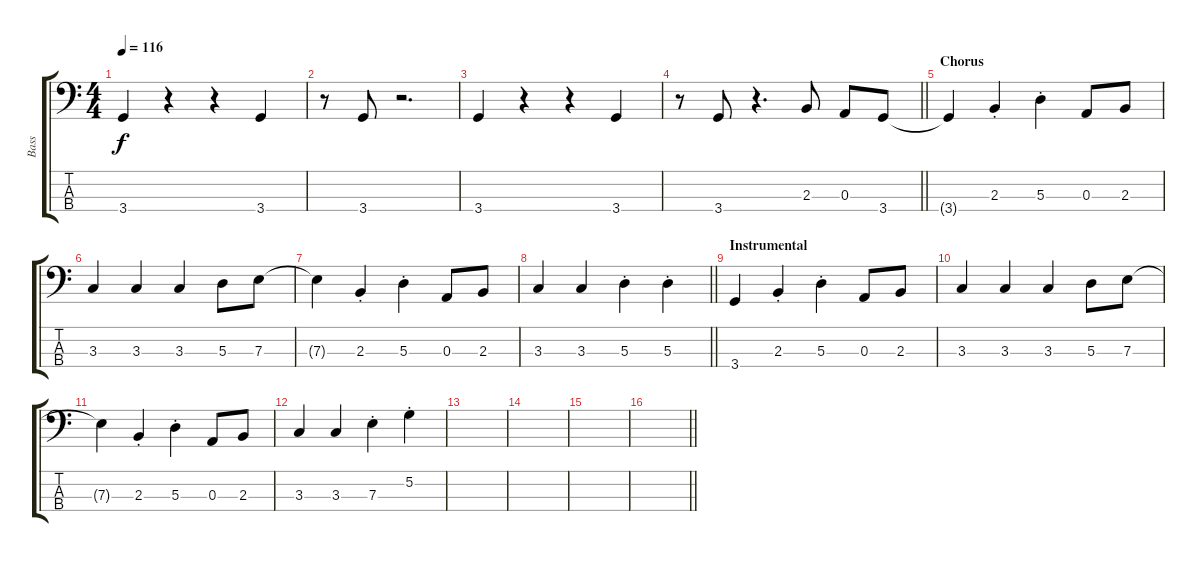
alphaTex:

\track ("Bass" "Bass") {instrument electricbassfinger}
\staff {score tabs}
\tuning (G2 D2 A1 E1) {hide}
\ts (4 4)
\tempo 116
\clef f4
\ks c
3.4.4{dy f} r.4 r.4 3.4.4 |
r.8 3.4.8 r.2{d} |
3.4.4 r.4 r.4 3.4.4 |
\barLineRight lightlight
r.8 3.4.8 r.4{d} 2.3.8 0.3.8 3.4.8 |
\section ("" "Chorus")
3.4{t}.4 2.3{st}.4 5.3{st}.4 0.3.8 2.3.8 |
3.3.4 3.3.4 3.3.4 5.3.8 7.3.8 |
7.3{t}.4 2.3{st}.4 5.3{st}.4 0.3.8 2.3.8 |
\barLineRight lightlight
3.3.4 3.3.4 5.3{st}.4 5.3{st}.4 |
\section ("" "Instrumental")
3.4.4 2.3{st}.4 5.3{st}.4 0.3.8 2.3.8 |
3.3.4 3.3.4 3.3.4 5.3.8 7.3.8 |
7.3{t}.4 2.3{st}.4 5.3{st}.4 0.3.8 2.3.8 |
3.3.4 3.3.4 7.3{st}.4 5.2{st}.4 |
|
|
|
\barLineRight lightlight
